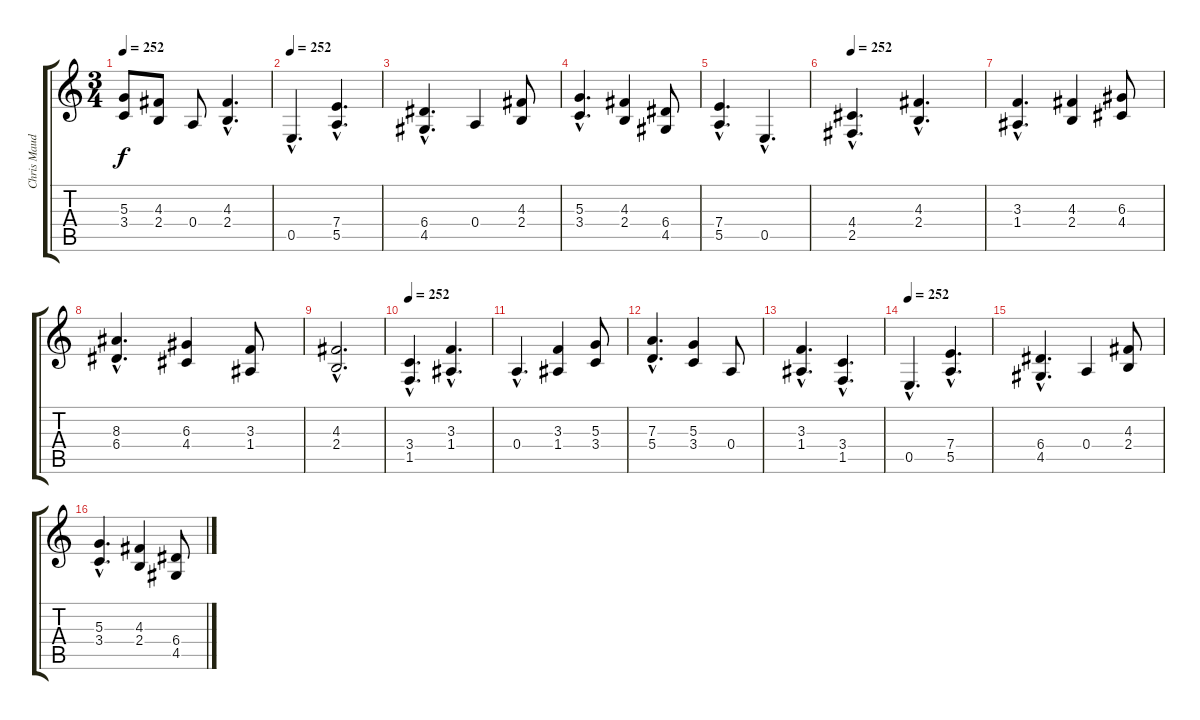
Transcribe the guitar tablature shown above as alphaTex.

\track ("Chris Maudling (Rhythm)" "Chris Maud") {instrument distortionguitar}
\staff {score tabs}
\tuning (B3 Gb3 D3 A2 E2 B1) {hide}
\ts (3 4)
\tempo 252
\clef g2
\ks c
(5.3 3.4).8{dy f} (4.3 2.4).8 0.4.8 (4.3{hac} 2.4{hac}).4{d} |
\tempo 252
0.5{hac}.4{d} (7.4{hac} 5.5{hac}).4{d} |
(6.4{hac} 4.5{hac}).4{d} 0.4.4 (4.3 2.4).8 |
(5.3{hac} 3.4{hac}).4{d} (4.3 2.4).4 (6.4 4.5).8 |
(7.4{hac} 5.5{hac}).4{d} 0.5{hac}.4{d} |
\tempo 252
(4.4{hac} 2.5{hac}).4{d} (4.3{hac} 2.4{hac}).4{d} |
(3.3{hac} 1.4{hac}).4{d} (4.3 2.4).4 (6.3 4.4).8 |
(8.3{hac} 6.4{hac}).4{d} (6.3 4.4).4 (3.3 1.4).8 |
(4.3{hac} 2.4{hac}).2{d} |
\tempo 252
(3.4{hac} 1.5{hac}).4{d} (3.3{hac} 1.4{hac}).4{d} |
0.4{hac}.4{d} (3.3 1.4).4 (5.3 3.4).8 |
(7.3{hac} 5.4{hac}).4{d} (5.3 3.4).4 0.4.8 |
(3.3{hac} 1.4{hac}).4{d} (3.4{hac} 1.5{hac}).4{d} |
\tempo 252
0.5{hac}.4{d} (7.4{hac} 5.5{hac}).4{d} |
(6.4{hac} 4.5{hac}).4{d} 0.4.4 (4.3 2.4).8 |
(5.3{hac} 3.4{hac}).4{d} (4.3 2.4).4 (6.4 4.5).8
